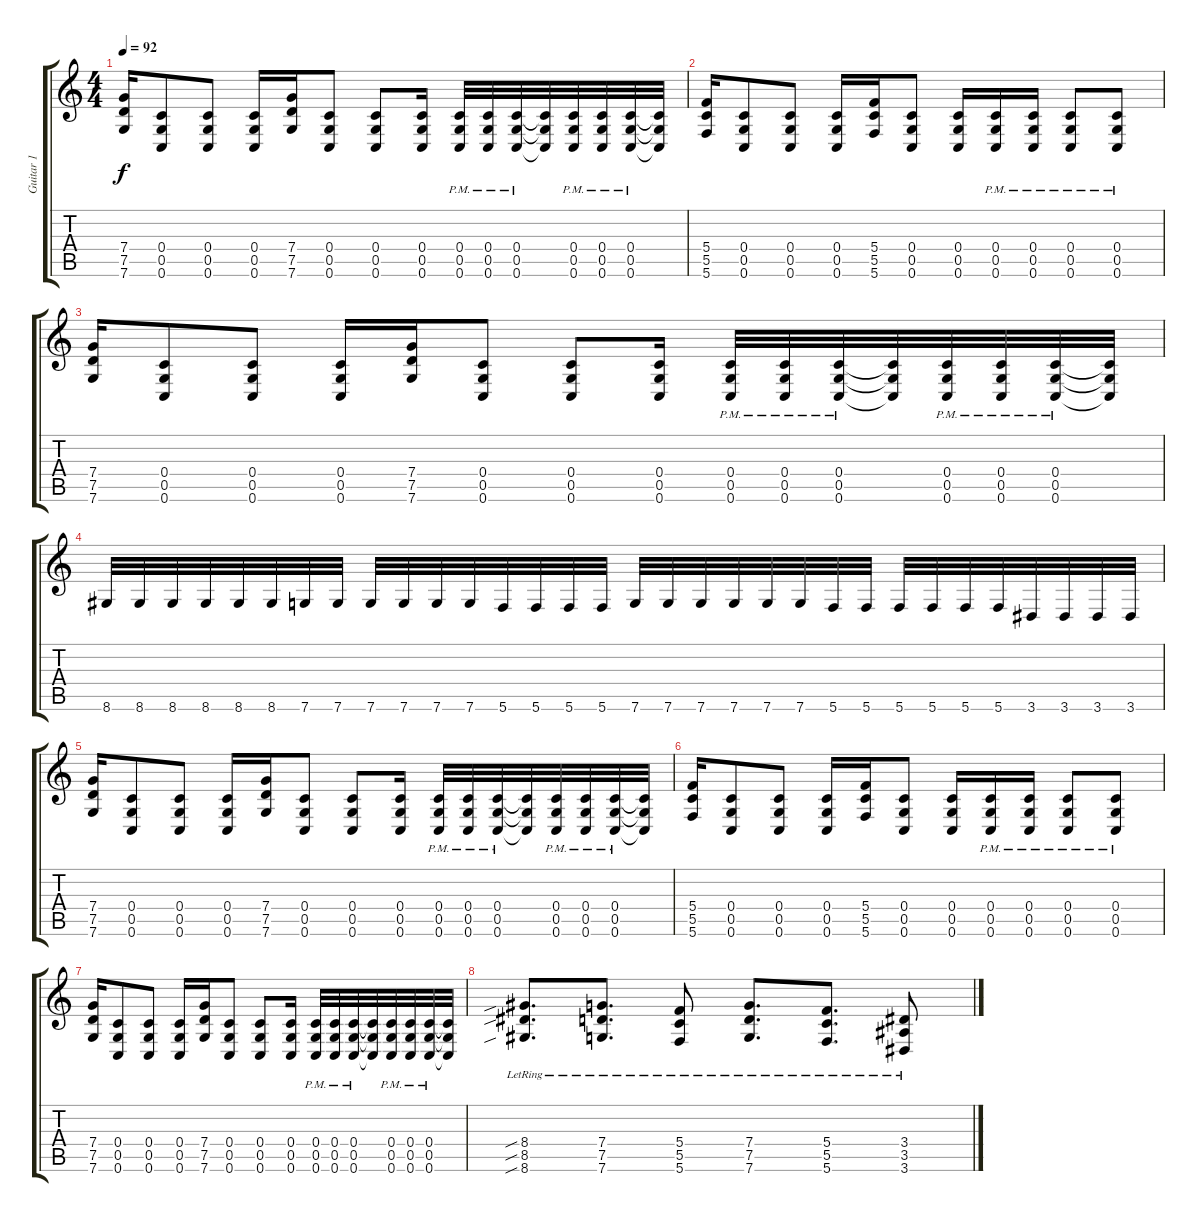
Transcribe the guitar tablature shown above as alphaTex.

\track ("Guitar 1" "Guitar 1") {instrument distortionguitar}
\staff {score tabs}
\tuning (D4 A3 F3 C3 G2 C2) {hide}
\ts (4 4)
\tempo 92
\clef g2
\ks c
(7.4 7.5 7.6).16{dy f} (0.4 0.5 0.6).8 (0.4 0.5 0.6).8 (0.4 0.5 0.6).16 (7.4 7.5 7.6).16 (0.4 0.5 0.6).8 (0.4 0.5 0.6).8 (0.4 0.5 0.6).16 (0.4{pm} 0.5{pm} 0.6{pm}).32 (0.4{pm} 0.5{pm} 0.6{pm}).32 (0.4{pm} 0.5{pm} 0.6{pm}).32 (0.4{t} 0.5{t} 0.6{t}).32 (0.4{pm} 0.5{pm} 0.6{pm}).32 (0.4{pm} 0.5{pm} 0.6{pm}).32 (0.4{pm} 0.5{pm} 0.6{pm}).32 (0.4{t} 0.5{t} 0.6{t}).32 |
(5.4 5.5 5.6).16 (0.4 0.5 0.6).8 (0.4 0.5 0.6).8 (0.4 0.5 0.6).16 (5.4 5.5 5.6).16 (0.4 0.5 0.6).8 (0.4 0.5 0.6).16 (0.4{pm} 0.5{pm} 0.6{pm}).16 (0.4{pm} 0.5{pm} 0.6{pm}).16 (0.4{pm} 0.5{pm} 0.6{pm}).8 (0.4{pm} 0.5 0.6{pm}).8 |
(7.4 7.5 7.6).16 (0.4 0.5 0.6).8 (0.4 0.5 0.6).8 (0.4 0.5 0.6).16 (7.4 7.5 7.6).16 (0.4 0.5 0.6).8 (0.4 0.5 0.6).8 (0.4 0.5 0.6).16 (0.4{pm} 0.5{pm} 0.6{pm}).32 (0.4{pm} 0.5{pm} 0.6{pm}).32 (0.4{pm} 0.5{pm} 0.6{pm}).32 (0.4{t} 0.5{t} 0.6{t}).32 (0.4{pm} 0.5{pm} 0.6{pm}).32 (0.4{pm} 0.5{pm} 0.6{pm}).32 (0.4{pm} 0.5{pm} 0.6{pm}).32 (0.4{t} 0.5{t} 0.6{t}).32 |
8.6.32 8.6.32 8.6.32 8.6.32 8.6.32 8.6.32 7.6.32 7.6.32 7.6.32 7.6.32 7.6.32 7.6.32 5.6.32 5.6.32 5.6.32 5.6.32 7.6.32 7.6.32 7.6.32 7.6.32 7.6.32 7.6.32 5.6.32 5.6.32 5.6.32 5.6.32 5.6.32 5.6.32 3.6.32 3.6.32 3.6.32 3.6.32 |
(7.4 7.5 7.6).16 (0.4 0.5 0.6).8 (0.4 0.5 0.6).8 (0.4 0.5 0.6).16 (7.4 7.5 7.6).16 (0.4 0.5 0.6).8 (0.4 0.5 0.6).8 (0.4 0.5 0.6).16 (0.4{pm} 0.5{pm} 0.6{pm}).32 (0.4{pm} 0.5{pm} 0.6{pm}).32 (0.4{pm} 0.5{pm} 0.6{pm}).32 (0.4{t} 0.5{t} 0.6{t}).32 (0.4{pm} 0.5{pm} 0.6{pm}).32 (0.4{pm} 0.5{pm} 0.6{pm}).32 (0.4{pm} 0.5{pm} 0.6{pm}).32 (0.4{t} 0.5{t} 0.6{t}).32 |
(5.4 5.5 5.6).16 (0.4 0.5 0.6).8 (0.4 0.5 0.6).8 (0.4 0.5 0.6).16 (5.4 5.5 5.6).16 (0.4 0.5 0.6).8 (0.4 0.5 0.6).16 (0.4{pm} 0.5{pm} 0.6{pm}).16 (0.4{pm} 0.5{pm} 0.6{pm}).16 (0.4{pm} 0.5{pm} 0.6{pm}).8 (0.4{pm} 0.5 0.6).8 |
(7.4 7.5 7.6).16 (0.4 0.5 0.6).8 (0.4 0.5 0.6).8 (0.4 0.5 0.6).16 (7.4 7.5 7.6).16 (0.4 0.5 0.6).8 (0.4 0.5 0.6).8 (0.4 0.5 0.6).16 (0.4{pm} 0.5{pm} 0.6{pm}).32 (0.4{pm} 0.5{pm} 0.6{pm}).32 (0.4{pm} 0.5{pm} 0.6{pm}).32 (0.4{t} 0.5{t} 0.6{t}).32 (0.4{pm} 0.5{pm} 0.6{pm}).32 (0.4{pm} 0.5{pm} 0.6{pm}).32 (0.4{pm} 0.5{pm} 0.6{pm}).32 (0.4{t} 0.5{t} 0.6{t}).32 |
(8.4{sib lr} 8.5{sib lr} 8.6{sib lr}).8{d} (7.4{lr} 7.5{lr} 7.6{lr}).8{d} (5.4{lr} 5.5{lr} 5.6{lr}).8 (7.4{lr} 7.5{lr} 7.6{lr}).8{d} (5.4{lr} 5.5{lr} 5.6{lr}).8{d} (3.4{lr} 3.5{lr} 3.6{lr}).8
